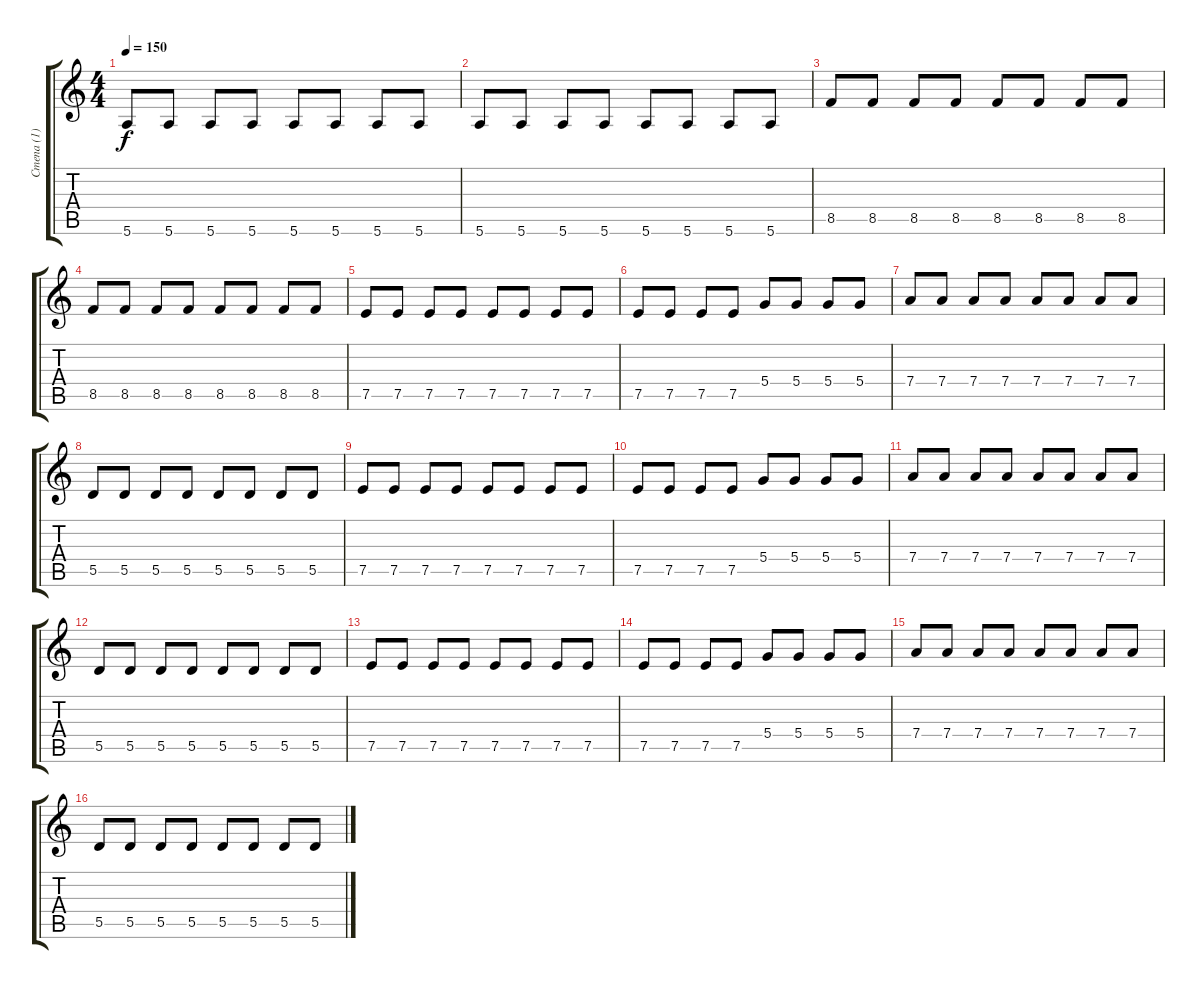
\track ("Степа (1) - бас" "Степа (1) ") {instrument electricbassfinger}
\staff {score tabs}
\tuning (E4 B3 G3 D3 A2 E2) {hide}
\ts (4 4)
\tempo 150
\clef g2
\ks c
5.6.8{dy f} 5.6.8 5.6.8 5.6.8 5.6.8 5.6.8 5.6.8 5.6.8 |
5.6.8 5.6.8 5.6.8 5.6.8 5.6.8 5.6.8 5.6.8 5.6.8 |
8.5.8 8.5.8 8.5.8 8.5.8 8.5.8 8.5.8 8.5.8 8.5.8 |
8.5.8 8.5.8 8.5.8 8.5.8 8.5.8 8.5.8 8.5.8 8.5.8 |
7.5.8 7.5.8 7.5.8 7.5.8 7.5.8 7.5.8 7.5.8 7.5.8 |
7.5.8 7.5.8 7.5.8 7.5.8 5.4.8 5.4.8 5.4.8 5.4.8 |
7.4.8 7.4.8 7.4.8 7.4.8 7.4.8 7.4.8 7.4.8 7.4.8 |
5.5.8 5.5.8 5.5.8 5.5.8 5.5.8 5.5.8 5.5.8 5.5.8 |
7.5.8 7.5.8 7.5.8 7.5.8 7.5.8 7.5.8 7.5.8 7.5.8 |
7.5.8 7.5.8 7.5.8 7.5.8 5.4.8 5.4.8 5.4.8 5.4.8 |
7.4.8 7.4.8 7.4.8 7.4.8 7.4.8 7.4.8 7.4.8 7.4.8 |
5.5.8 5.5.8 5.5.8 5.5.8 5.5.8 5.5.8 5.5.8 5.5.8 |
7.5.8 7.5.8 7.5.8 7.5.8 7.5.8 7.5.8 7.5.8 7.5.8 |
7.5.8 7.5.8 7.5.8 7.5.8 5.4.8 5.4.8 5.4.8 5.4.8 |
7.4.8 7.4.8 7.4.8 7.4.8 7.4.8 7.4.8 7.4.8 7.4.8 |
5.5.8 5.5.8 5.5.8 5.5.8 5.5.8 5.5.8 5.5.8 5.5.8
